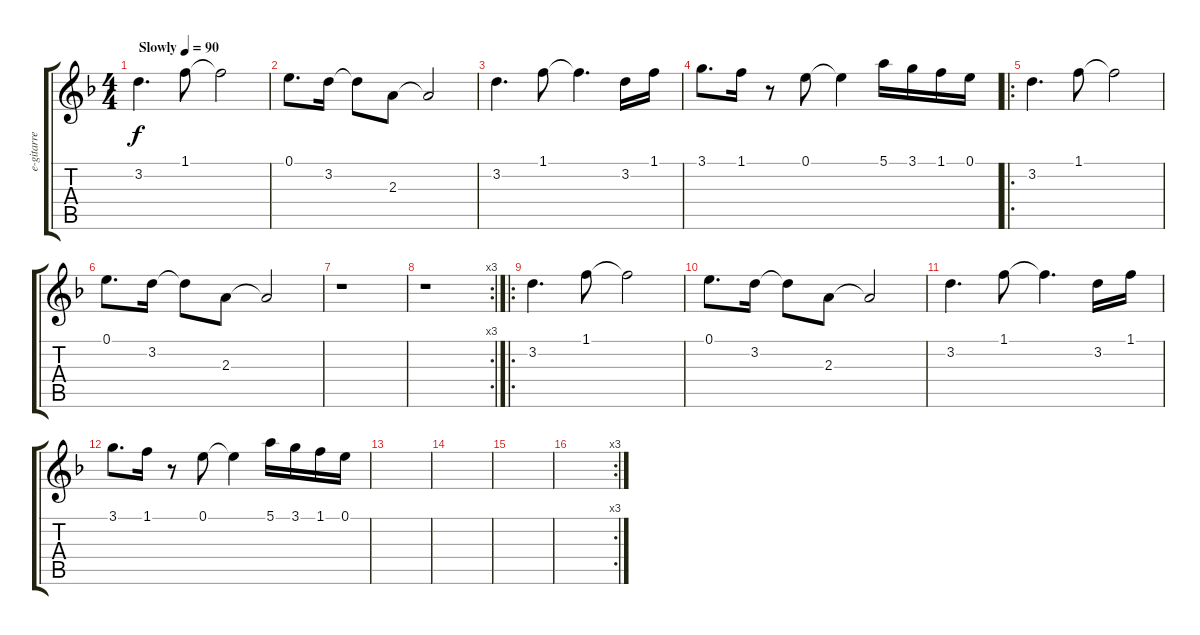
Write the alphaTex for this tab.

\track ("e-gitarre" "e-gitarre") {instrument electricguitarclean}
\staff {score tabs}
\tuning (E4 B3 G3 D3 A2 E2) {hide}
\ts (4 4)
\tempo (90 "Slowly")
\clef g2
\ks dminor
3.2.4{d dy f instrument electricguitarclean} 1.1.8 1.1{t}.2 |
0.1.8{d} 3.2.16 3.2{t}.8 2.3.8 2.3{t}.2 |
3.2.4{d} 1.1.8 1.1{t}.4{d} 3.2.16 1.1.16 |
3.1.8{d} 1.1.16 r.8 0.1.8 0.1{t}.4 5.1.16 3.1.16 1.1.16 0.1.16 |
\ro
3.2.4{d} 1.1.8 1.1{t}.2 |
0.1.8{d} 3.2.16 3.2{t}.8 2.3.8 2.3{t}.2 |
r.1 |
\rc 3
r.1 |
\ro
3.2.4{d} 1.1.8 1.1{t}.2 |
0.1.8{d} 3.2.16 3.2{t}.8 2.3.8 2.3{t}.2 |
3.2.4{d} 1.1.8 1.1{t}.4{d} 3.2.16 1.1.16 |
3.1.8{d} 1.1.16 r.8 0.1.8 0.1{t}.4 5.1.16 3.1.16 1.1.16 0.1.16 |
|
|
|
\rc 3
